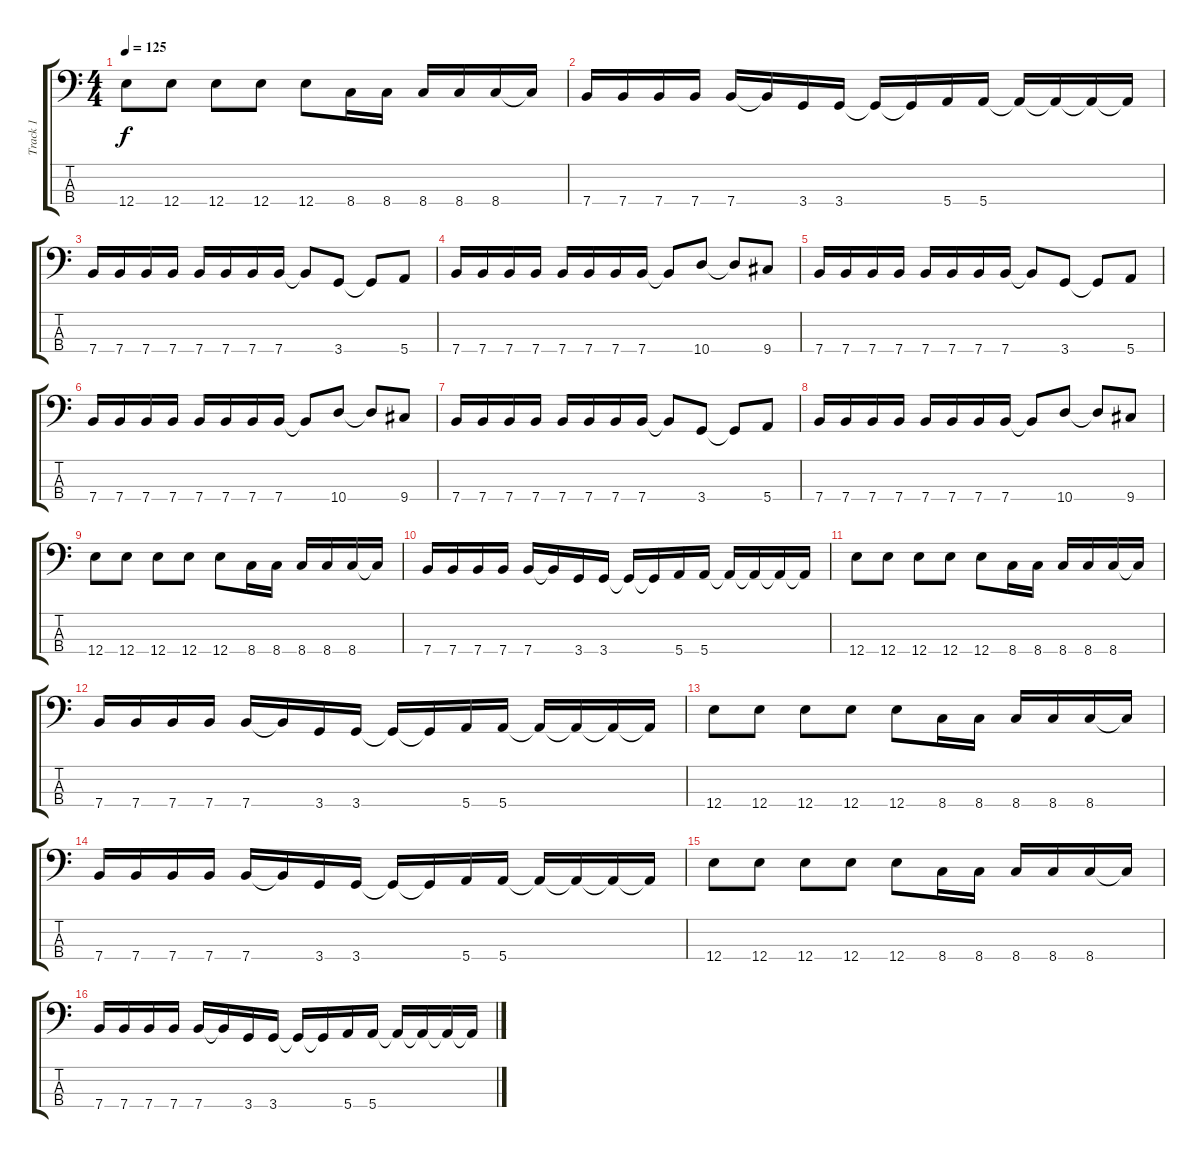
\track ("Track 1" "Track 1") {instrument electricbasspick}
\staff {score tabs}
\tuning (G2 D2 A1 E1) {hide}
\ts (4 4)
\tempo 125
\clef f4
\ks c
12.4.8{dy f} 12.4.8 12.4.8 12.4.8 12.4.8 8.4.16 8.4.16 8.4.16 8.4.16 8.4.16 8.4{t}.16 |
7.4.16 7.4.16 7.4.16 7.4.16 7.4.16 7.4{t}.16 3.4.16 3.4.16 3.4{t}.16 3.4{t}.16 5.4.16 5.4.16 5.4{t}.16 5.4{t}.16 5.4{t}.16 5.4{t}.16 |
7.4.16 7.4.16 7.4.16 7.4.16 7.4.16 7.4.16 7.4.16 7.4.16 7.4{t}.8 3.4.8 3.4{t}.8 5.4.8 |
7.4.16 7.4.16 7.4.16 7.4.16 7.4.16 7.4.16 7.4.16 7.4.16 7.4{t}.8 10.4.8 10.4{t}.8 9.4.8 |
7.4.16 7.4.16 7.4.16 7.4.16 7.4.16 7.4.16 7.4.16 7.4.16 7.4{t}.8 3.4.8 3.4{t}.8 5.4.8 |
7.4.16 7.4.16 7.4.16 7.4.16 7.4.16 7.4.16 7.4.16 7.4.16 7.4{t}.8 10.4.8 10.4{t}.8 9.4.8 |
7.4.16 7.4.16 7.4.16 7.4.16 7.4.16 7.4.16 7.4.16 7.4.16 7.4{t}.8 3.4.8 3.4{t}.8 5.4.8 |
7.4.16 7.4.16 7.4.16 7.4.16 7.4.16 7.4.16 7.4.16 7.4.16 7.4{t}.8 10.4.8 10.4{t}.8 9.4.8 |
12.4.8 12.4.8 12.4.8 12.4.8 12.4.8 8.4.16 8.4.16 8.4.16 8.4.16 8.4.16 8.4{t}.16 |
7.4.16 7.4.16 7.4.16 7.4.16 7.4.16 7.4{t}.16 3.4.16 3.4.16 3.4{t}.16 3.4{t}.16 5.4.16 5.4.16 5.4{t}.16 5.4{t}.16 5.4{t}.16 5.4{t}.16 |
12.4.8 12.4.8 12.4.8 12.4.8 12.4.8 8.4.16 8.4.16 8.4.16 8.4.16 8.4.16 8.4{t}.16 |
7.4.16 7.4.16 7.4.16 7.4.16 7.4.16 7.4{t}.16 3.4.16 3.4.16 3.4{t}.16 3.4{t}.16 5.4.16 5.4.16 5.4{t}.16 5.4{t}.16 5.4{t}.16 5.4{t}.16 |
12.4.8 12.4.8 12.4.8 12.4.8 12.4.8 8.4.16 8.4.16 8.4.16 8.4.16 8.4.16 8.4{t}.16 |
7.4.16 7.4.16 7.4.16 7.4.16 7.4.16 7.4{t}.16 3.4.16 3.4.16 3.4{t}.16 3.4{t}.16 5.4.16 5.4.16 5.4{t}.16 5.4{t}.16 5.4{t}.16 5.4{t}.16 |
12.4.8 12.4.8 12.4.8 12.4.8 12.4.8 8.4.16 8.4.16 8.4.16 8.4.16 8.4.16 8.4{t}.16 |
7.4.16 7.4.16 7.4.16 7.4.16 7.4.16 7.4{t}.16 3.4.16 3.4.16 3.4{t}.16 3.4{t}.16 5.4.16 5.4.16 5.4{t}.16 5.4{t}.16 5.4{t}.16 5.4{t}.16
